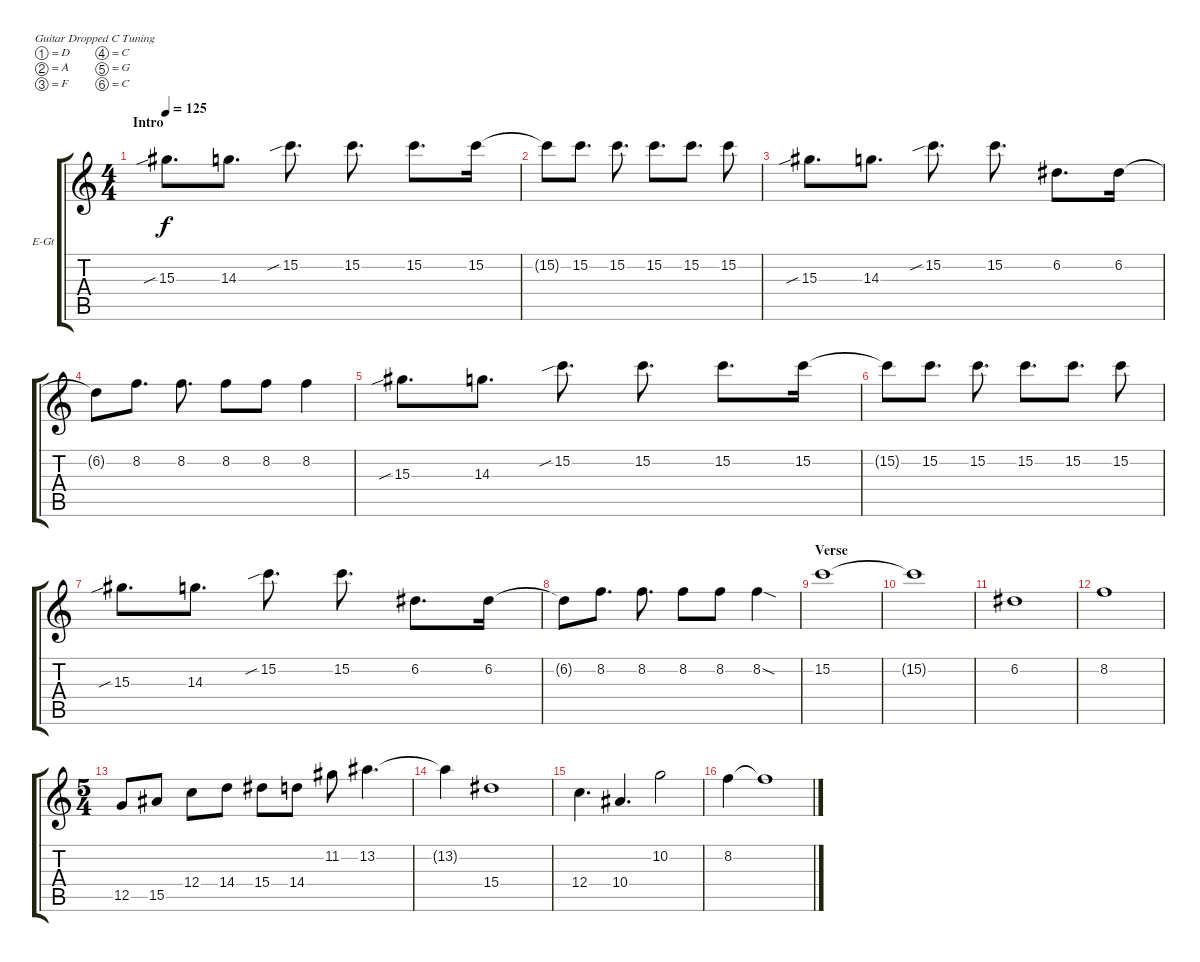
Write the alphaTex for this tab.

\defaultSystemsLayout 4
\bracketExtendMode groupsimilarinstruments
\firstSystemTrackNameOrientation horizontal
\otherSystemsTrackNameOrientation horizontal
\track ("Jack" "E-Gt") {instrument distortionguitar}
\staff {score tabs}
\tuning (D4 A3 F3 C3 G2 C2)
\ts (4 4)
\section ("" "Intro")
\tempo 125
\clef g2
\scale
0.310786
\ks c
15.3{sib}.8{d dy f instrument distortionguitar} 14.3.8{d} 15.2{sib}.8{d} 15.2.8{d} 15.2.8{d} 15.2.16 |
\scale
0.230499 15.2{t}.8 15.2.8{d} 15.2.8{d} 15.2.8{d} 15.2.8{d} 15.2.8 |
\scale
0.26053 15.3{sib}.8{d} 14.3.8{d} 15.2{sib}.8{d} 15.2.8{d} 6.2.8{d} 6.2.16 |
\scale
0.198424 6.2{t}.8 8.2.8{d} 8.2.8{d} 8.2.8 8.2.8 8.2.4 |
15.3{sib}.8{d} 14.3.8{d} 15.2{sib}.8{d} 15.2.8{d} 15.2.8{d} 15.2.16 |
15.2{t}.8 15.2.8{d} 15.2.8{d} 15.2.8{d} 15.2.8{d} 15.2.8 |
15.3{sib}.8{d} 14.3.8{d} 15.2{sib}.8{d} 15.2.8{d} 6.2.8{d} 6.2.16 |
6.2{t}.8 8.2.8{d} 8.2.8{d} 8.2.8 8.2.8 8.2{sod}.4 |
\section ("" "Verse")
15.2.1 |
15.2{t}.1 |
6.2.1 |
8.2.1 |
\ts (5 4)
12.5.8 15.5.8 12.4.8 14.4.8 15.4.8 14.4.8 11.2.8 13.2.4{d} |
13.2{t}.4 15.4.1 |
12.4.4{d} 10.4.4{d} 10.2.2 |
8.2.4 8.2{t}.1
